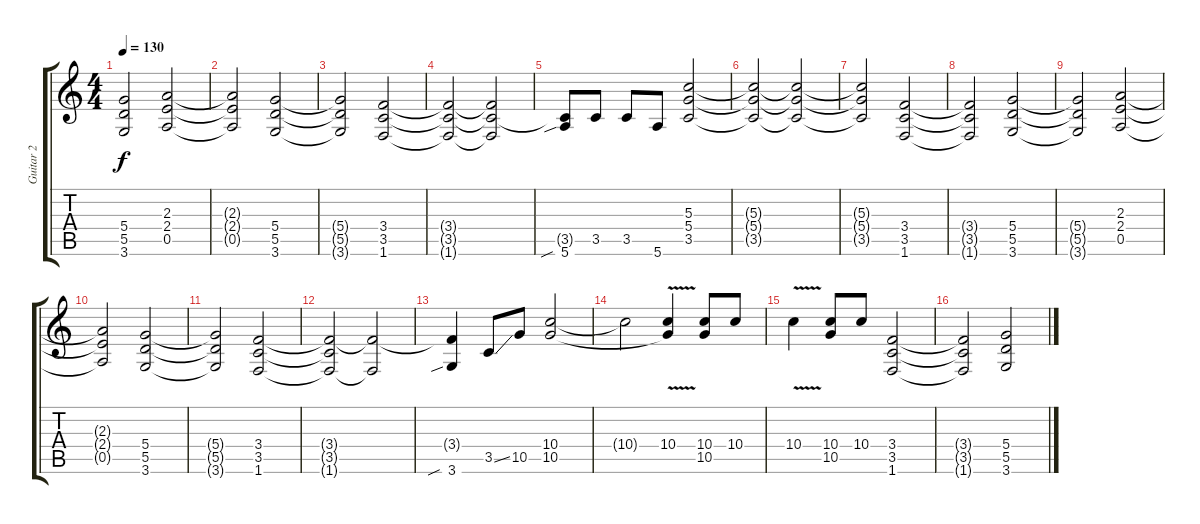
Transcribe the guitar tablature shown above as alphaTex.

\track ("Guitar 2" "Guitar 2") {instrument electricguitarclean}
\staff {score tabs}
\tuning (E4 B3 G3 D3 A2 E2) {hide}
\ts (4 4)
\tempo 130
\clef g2
\ks c
(5.4{t} 5.5{t} 3.6{t}).2{dy f} (2.3 2.4 0.5).2 |
(2.3{t} 2.4{t} 0.5{t}).2 (5.4 5.5 3.6).2 |
(5.4{t} 5.5{t} 3.6{t}).2 (3.4 3.5 1.6).2 |
(3.4{t} 3.5{t} 1.6{t}).2 (3.4{t} 3.5{t} 1.6{t}).2 |
(3.5{t} 5.6{sib}).8 3.5.8 3.5.8 5.6.8 (5.3 5.4 3.5).2 |
(5.3{t} 5.4{t} 3.5{t}).2 (5.3{t} 5.4{t} 3.5{t}).2 |
(5.3{t} 5.4{t} 3.5{t}).2 (3.4 3.5 1.6).2 |
(3.4{t} 3.5{t} 1.6{t}).2 (5.4 5.5 3.6).2 |
(5.4{t} 5.5{t} 3.6{t}).2 (2.3 2.4 0.5).2 |
(2.3{t} 2.4{t} 0.5{t}).2 (5.4 5.5 3.6).2 |
(5.4{t} 5.5{t} 3.6{t}).2 (3.4 3.5 1.6).2 |
(3.4{t} 3.5{t} 1.6{t}).2 (3.4{t} 1.6{t}).2 |
(3.4{t} 3.6{sib}).4 3.5{ss}.8 10.5.8 (10.4 10.5).2 |
10.4{t}.2 (10.4{v} 10.5{t}).4 (10.4 10.5).8 10.4.8 |
10.4{v}.4 (10.4 10.5).8 10.4.8 (3.4 3.5 1.6).2 |
(3.4{t} 3.5{t} 1.6{t}).2 (5.4 5.5 3.6).2
